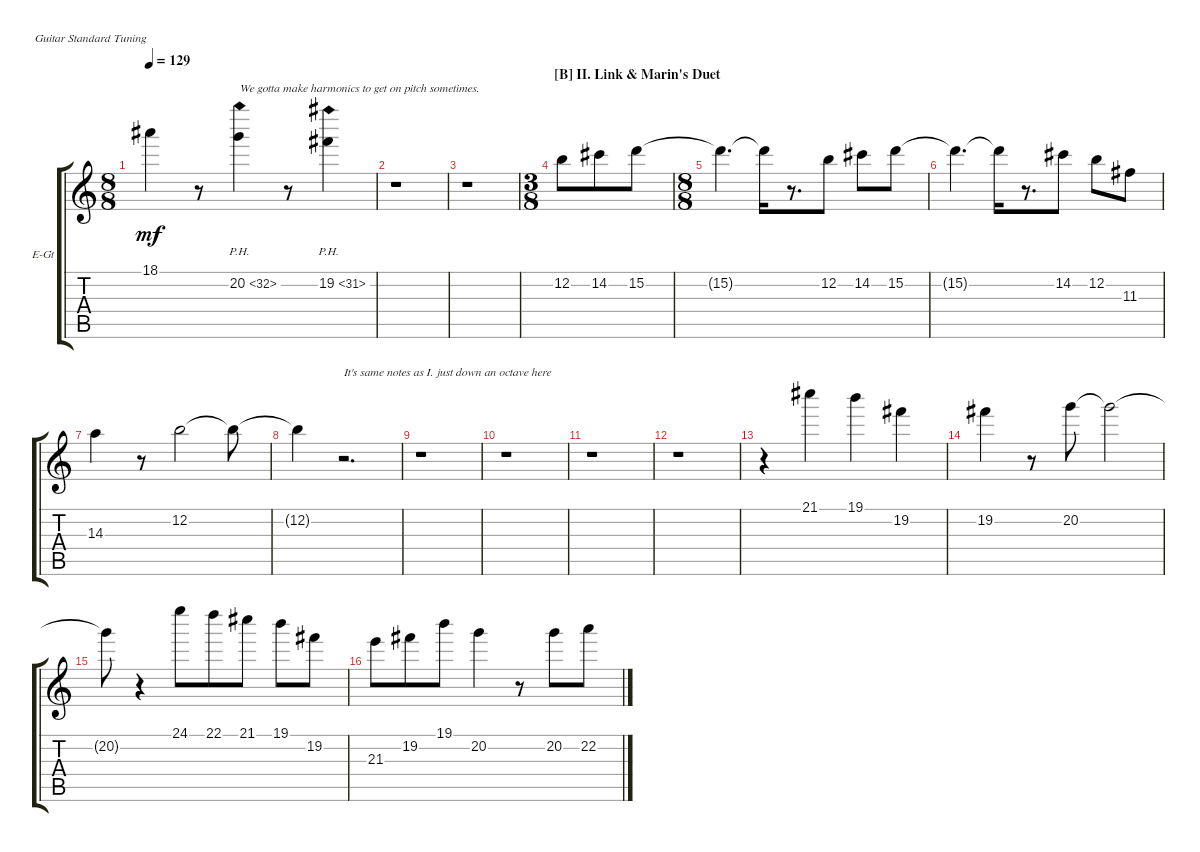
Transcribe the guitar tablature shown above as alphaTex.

\defaultSystemsLayout 4
\bracketExtendMode groupsimilarinstruments
\firstSystemTrackNameOrientation horizontal
\otherSystemsTrackNameOrientation horizontal
\track ("Main Lead Melody" "E-Gt") {instrument distortionguitar}
\staff {score tabs}
\tuning (E4 B3 G3 D3 A2 E2)
\ts (8 8)
\tempo 129
\clef g2
\ks c
18.1.4{dy mf} r.8 20.2{ph 12}.4{txt "We gotta make harmonics to get on pitch sometimes."} r.8 19.2{ph 12}.4 |
r.1 |
r.1 |
\ts (3 8)
\section ("B" "II. Link & Marin's Duet")
12.2.8 14.2.8 15.2.8 |
\ts (8 8)
15.2{t}.4{d} 15.2{t}.16 r.8{d} 12.2.8 14.2.8 15.2.8 |
15.2{t}.4{d} 15.2{t}.16 r.8{d} 14.2.8 12.2.8 11.3.8 |
14.3.4 r.8 12.2.2 12.2{t}.8 |
12.2{t}.4 r.2{d txt "It's same notes as I. just down an octave here"} |
r.1 |
r.1 |
r.1 |
r.1 |
r.4 21.1.4 19.1.4 19.2.4 |
19.2.4 r.8 20.2.8 20.2{t}.2 |
20.2{t}.8 r.4 24.1.8 22.1.8 21.1.8 19.1.8 19.2.8 |
21.3.8 19.2.8 19.1.8 20.2.4 r.8 20.2.8 22.2.8
